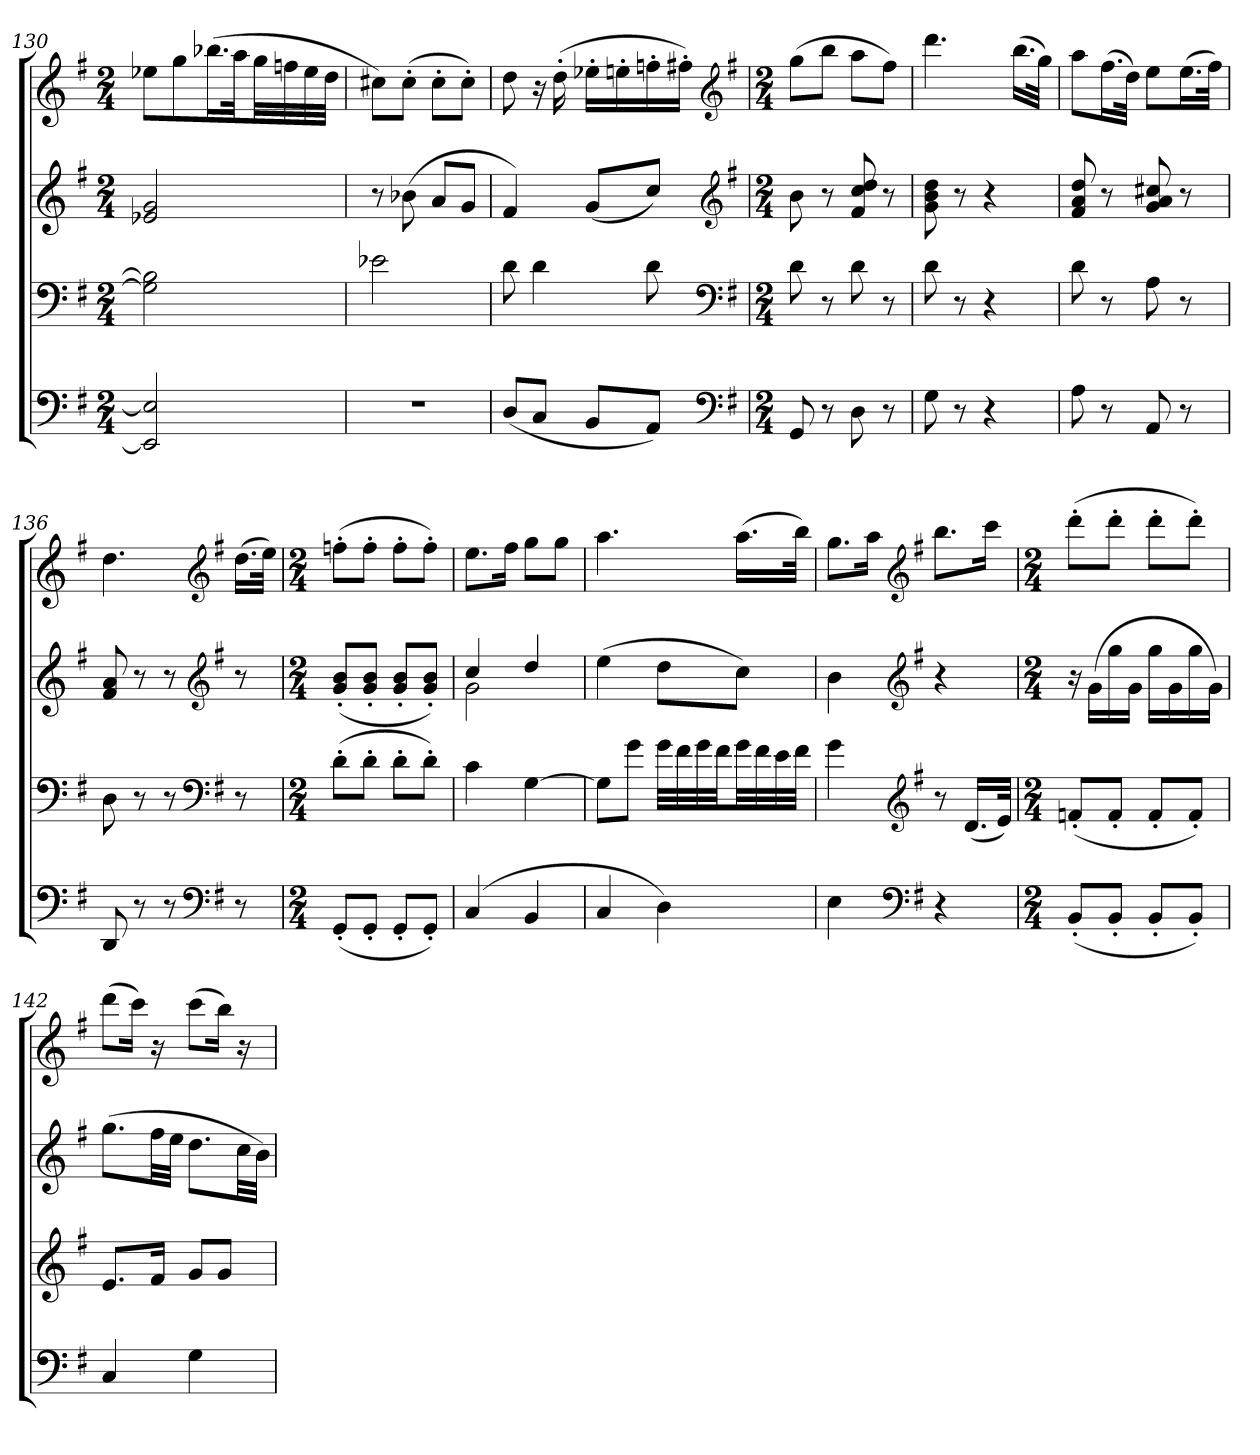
**kern	**kern	**kern	**kern
*part4	*part3	*part2	*part1
*staff4	*staff3	*staff2	*staff1
*clefF4	*clefF4	*clefG2	*clefG2
*k[f#]	*k[f#]	*k[f#]	*k[f#]
*G:	*G:	*G:	*G:
*M2/4	*M2/4	*M2/4	*M2/4
=130	=130	=130	=130
2EE-] 2E-]	2G] 2B-]	2e-X 2g	8ee-XL
.	.	.	8ggJ
.	.	.	(16.bb-XLL
.	.	.	32aaJJ
.	.	.	32ggLL
.	.	.	32ffn
.	.	.	32ee-
.	.	.	32ddJJJ
=131	=131	=131	=131
2r	2e-X	8r	8cc#XL)
.	.	(8b-X	(8cc#'J
.	.	8aL	8cc#'L
.	.	8gJ	8cc#'J)
=132	=132	=132	=132
(8DL	8d	4f#)	8dd
8CJ	4d	.	16r
.	.	.	(16dd'
8BBL	.	(8gL	16ee-X'LL
.	.	.	16een'
8AAJ)	8d	8ccJ)	16ffn'
.	.	.	16ff#X'JJ)
*clefF4	*clefF4	*clefG2	*clefG2
*k[f#]	*k[f#]	*k[f#]	*k[f#]
*G:	*G:	*G:	*G:
=133	=133	=133	=133
*M2/4	*M2/4	*M2/4	*M2/4
8GG	8d	8b	(8ggL
8r	8r	8r	8bbJ
8D	8d	8f# 8cc 8dd	8aaL
8r	8r	8r	8ff#J)
=134	=134	=134	=134
8G	8d	8g 8b 8dd	4.ddd
8r	8r	8r	.
4r	4r	4r	.
.	.	.	(16.bbLL
.	.	.	32ggJJk)
=135	=135	=135	=135
8A	8d	8f# 8a 8dd	8aaL
8r	8r	8r	(16.ff#L
.	.	.	32ddJJk)
8AA	8A	8g 8a 8cc#X	8eeL
8r	8r	8r	(16.eeL
.	.	.	32ff#JJk)
=136	=136	=136	=136
8DD	8D	8f# 8a	4.dd
8r	8r	8r	.
8r	8r	8r	.
*clefF4	*clefF4	*clefG2	*clefG2
*k[f#]	*k[f#]	*k[f#]	*k[f#]
*G:	*G:	*G:	*G:
8r	8r	8r	(16.ddLL
.	.	.	32eeJJk)
=137	=137	=137	=137
*M2/4	*M2/4	*M2/4	*M2/4
(8GG'L	(8d'L	(8g' 8b'L	(8ffn'L
8GG'J	8d'J	8g' 8b'J	8ff'J
8GG'L	8d'L	8g' 8b'L	8ff'L
8GG'J)	8d'J)	8g' 8b'J)	8ff'J)
=138	=138	=138	=138
*	*	*^	*
(4C	4c	4cc	2g	8.eeL
.	.	.	.	16ff#Jk
4BB	[4G	4dd	.	8ggL
.	.	.	.	8ggJ
*	*	*v	*v	*
=139	=139	=139	=139
4C	8GL]	(4ee	4.aa
.	8gJ	.	.
4D)	32gLLL	8ddL	.
.	32f#	.	.
.	32g	.	.
.	32f#JJ	.	.
.	32gLL	8ccJ)	(16.aaLL
.	32f#	.	.
.	32e	.	.
.	32f#JJJ	.	32bbJJk)
=140	=140	=140	=140
4E	4g	4b	8.ggL
.	.	.	16aaJk
*clefF4	*clefG2	*clefG2	*clefG2
*k[f#]	*k[f#]	*k[f#]	*k[f#]
*G:	*G:	*G:	*G:
4r	8r	4r	8.bbL
.	(16.dLL	.	.
.	.	.	16cccJk
.	32eJJk)	.	.
=141	=141	=141	=141
*M2/4	*M2/4	*M2/4	*M2/4
(8BB'L	(8fn'L	16r	(8ddd'L
.	.	(16gLL	.
8BB'J	8f'J	16gg	8ddd'J
.	.	16gJJ	.
8BB'L	8f'L	16ggLL	8ddd'L
.	.	16g	.
8BB'J)	8f'J)	16gg	8ddd'J)
.	.	16gJJ)	.
=142	=142	=142	=142
4C	8.eL	(8.ggL	(8dddL
.	.	.	16cccJk)
.	16f#Jk	32ff#LL	16r
.	.	32eeJJJ	.
4G	8gL	8.ddL	(8cccL
.	8gJ	.	16bbJk)
.	.	32ccLL	16r
.	.	32bJJJ)	.
=	=	=	=
*-	*-	*-	*-
